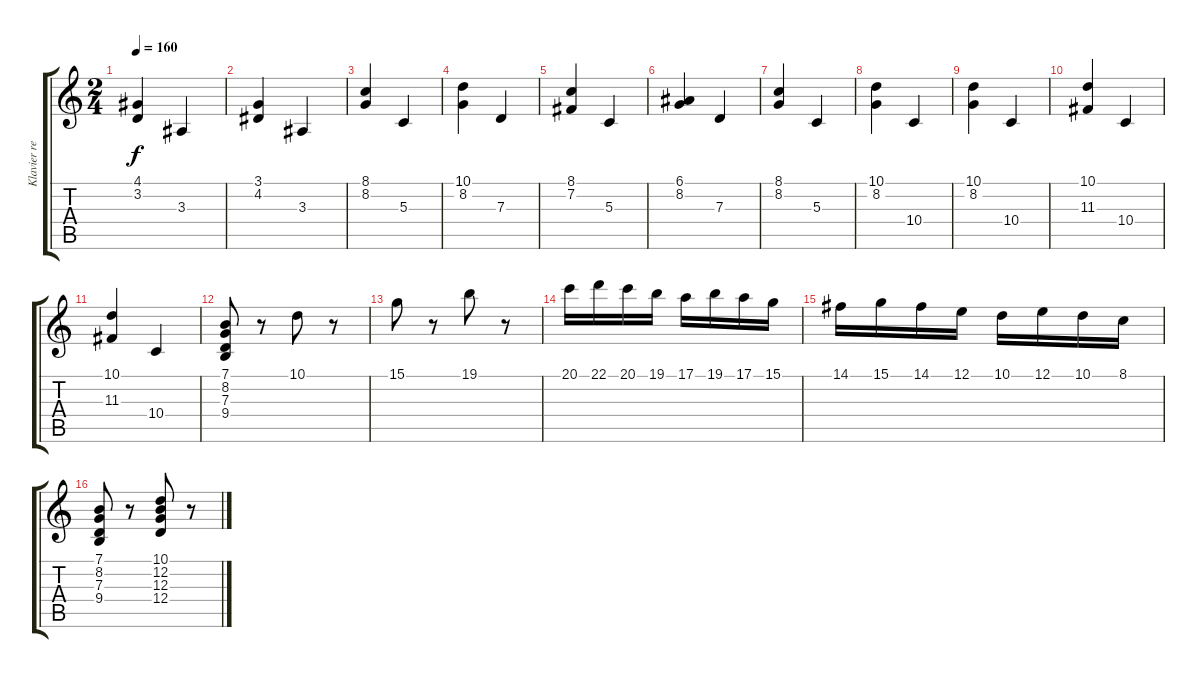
\track ("Klavier rechte Hand" "Klavier re") {instrument acousticgrandpiano}
\staff {score tabs}
\tuning (E4 B3 G3 D3 A2 E2) {hide}
\ts (2 4)
\tempo 160
\clef g2
\ks c
(4.1 3.2).4{dy f} 3.3.4 |
(3.1 4.2).4 3.3.4 |
(8.1 8.2).4 5.3.4 |
(10.1 8.2).4 7.3.4 |
(8.1 7.2).4 5.3.4 |
(6.1 8.2).4 7.3.4 |
(8.1 8.2).4 5.3.4 |
(10.1 8.2).4 10.4.4 |
(10.1 8.2).4 10.4.4 |
(10.1 11.3).4 10.4.4 |
(10.1 11.3).4 10.4.4 |
(7.1 8.2 7.3 9.4).8 r.8 10.1.8 r.8 |
15.1.8 r.8 19.1.8 r.8 |
20.1.16 22.1.16 20.1.16 19.1.16 17.1.16 19.1.16 17.1.16 15.1.16 |
14.1.16 15.1.16 14.1.16 12.1.16 10.1.16 12.1.16 10.1.16 8.1.16 |
(7.1 8.2 7.3 9.4).8 r.8 (10.1 12.2 12.3 12.4).8 r.8
